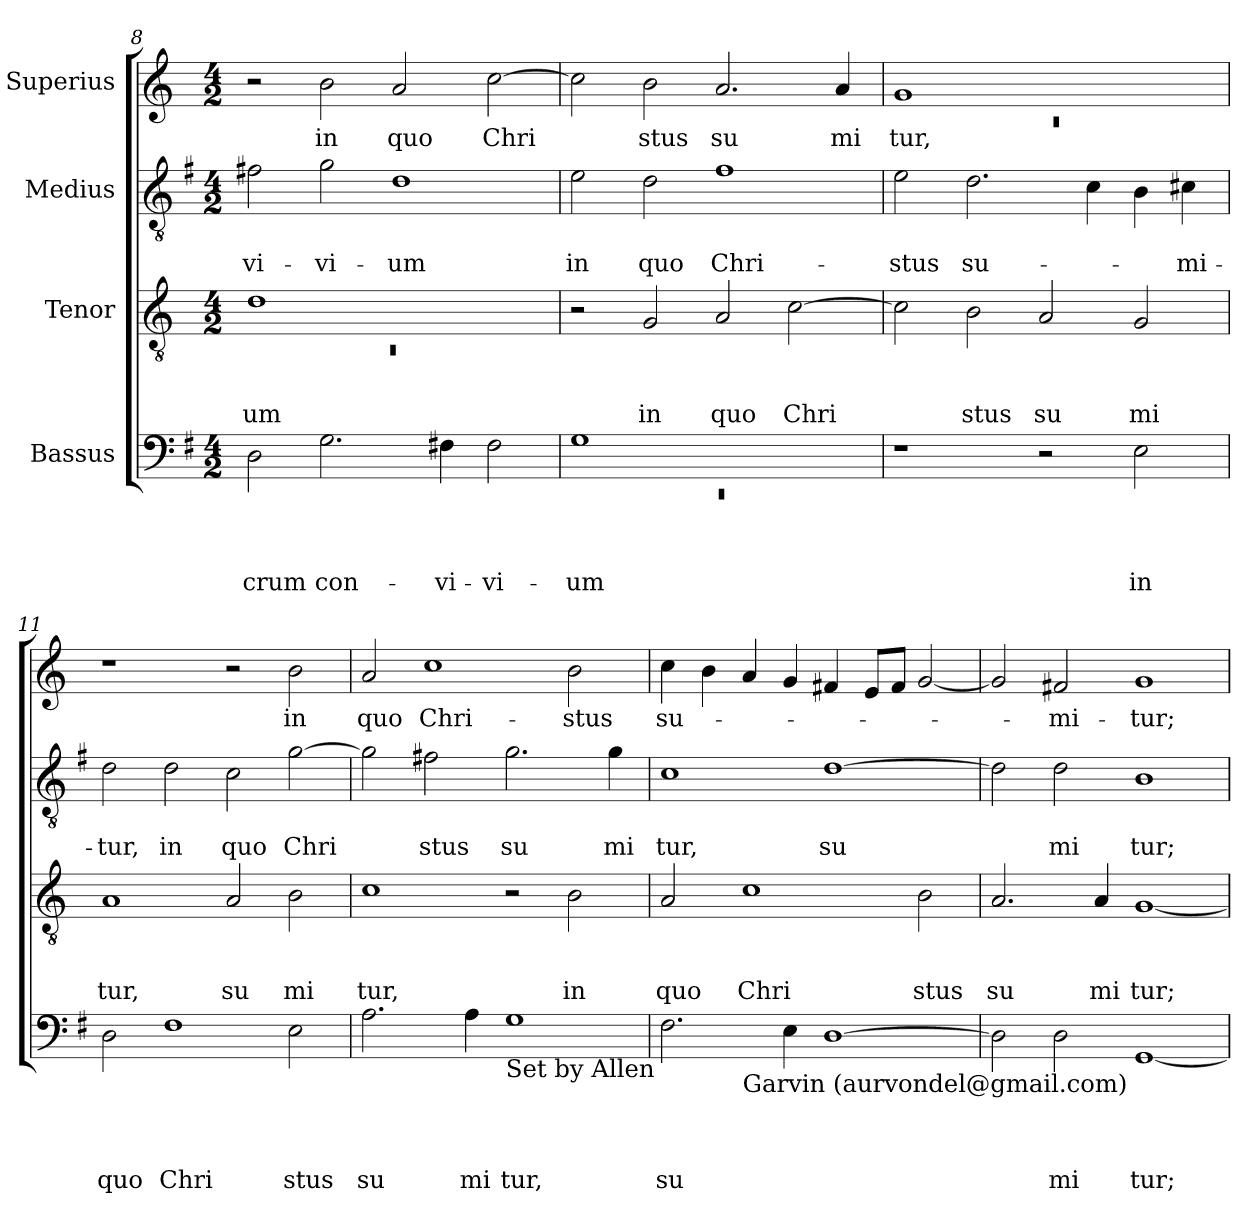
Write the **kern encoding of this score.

**kern	**text	**text	**text	**text	**kern	**text	**text	**text	**kern	**text	**text	**kern	**text
*part4	*part4	*part4	*part4	*part4	*part3	*part3	*part3	*part3	*part2	*part2	*part2	*part1	*part1
*staff4	*staff4	*staff4	*staff4	*staff4	*staff3	*staff3	*staff3	*staff3	*staff2	*staff2	*staff2	*staff1	*staff1
*I"Bassus	*	*	*	*	*I"Tenor	*	*	*	*I"Medius	*	*	*I"Superius	*
*clefF4	*	*	*	*	*clefGv2	*	*	*	*clefGv2	*	*	*clefG2	*
*ITrd-3c-5	*	*	*	*	*	*	*	*	*ITrd-3c-5	*	*	*	*
*k[]	*	*	*	*	*k[]	*	*	*	*k[]	*	*	*k[]	*
*C:	*	*	*	*	*C:	*	*	*	*C:	*	*	*C:	*
*M4/2	*	*	*	*	*M4/2	*	*	*	*M4/2	*	*	*M4/2	*
=8	=8	=8	=8	=8	=8	=8	=8	=8	=8	=8	=8	=8	=8
*	*	*	*	*	*^	*	*	*	*	*	*	*	*
!	!	!	!	!LO:LY:b	!	!LO:N:vis=1	!	!	!LO:LY:b	!	!	!LO:LY:b	!	!
2G\	.	.	.	-crum	1d	0rC	.	.	um	2bn\	.	-vi-	2r	.
!	!	!	!	!LO:LY:b	!	!	!	!	!	!	!	!LO:LY:b	!	!LO:LY:b
2.c\	.	.	.	con-	.	.	.	.	.	2cc\	.	-vi-	2b\	in
!	!	!	!	!	!	!	!	!	!	!	!	!LO:LY:b	!	!LO:LY:b
.	.	.	.	.	1ryy	.	.	.	.	1g	.	-um	2a/	quo
!	!	!	!	!LO:LY:b	!	!	!	!	!	!	!	!	!	!
4Bn\	.	.	.	-vi-	.	.	.	.	.	.	.	.	.	.
!	!	!	!	!LO:LY:b	!	!	!	!	!	!	!	!	!	!LO:LY:b
2B\	.	.	.	-vi-	.	.	.	.	.	.	.	.	[>2cc\	Chri
*	*	*	*	*	*v	*v	*	*	*	*	*	*	*	*
=9	=9	=9	=9	=9	=9	=9	=9	=9	=9	=9	=9	=9	=9
*^	*	*	*	*	*	*	*	*	*	*	*	*	*
!	!LO:N:vis=1	!	!	!	!LO:LY:b	!	!	!	!	!	!	!LO:LY:b	!	!
1c	0rEE	.	.	.	-um	2r	.	.	.	2a\	.	in	2cc\]	.
!	!	!	!	!	!	!	!	!	!LO:LY:b	!	!	!LO:LY:b	!	!LO:LY:b
.	.	.	.	.	.	2G/	.	.	in	2g\	.	quo	2b\	stus
!	!	!	!	!	!	!	!	!	!LO:LY:b	!	!	!LO:LY:b	!	!LO:LY:b
1ryy	.	.	.	.	.	2A/	.	.	quo	1b	.	Chri-	2.a/	su
!	!	!	!	!	!	!	!	!	!LO:LY:b	!	!	!	!	!
.	.	.	.	.	.	[>2c\	.	.	Chri	.	.	.	.	.
!	!	!	!	!	!	!	!	!	!	!	!	!	!	!LO:LY:b
.	.	.	.	.	.	.	.	.	.	.	.	.	4a/	mi
*v	*v	*	*	*	*	*	*	*	*	*	*	*	*	*
=10	=10	=10	=10	=10	=10	=10	=10	=10	=10	=10	=10	=10	=10
*	*	*	*	*	*	*	*	*	*	*	*	*^	*
!	!	!	!	!	!	!	!	!	!	!	!LO:LY:b	!	!LO:N:vis=1	!LO:LY:b
1r	.	.	.	.	2c\]	.	.	.	2a\	.	-stus	1g	0rc	tur,
!	!	!	!	!	!	!	!	!LO:LY:b	!	!	!LO:LY:b	!	!	!
.	.	.	.	.	2B\	.	.	stus	2.g\	.	su-	.	.	.
!	!	!	!	!	!	!	!	!LO:LY:b	!	!	!	!	!	!
2r	.	.	.	.	2A/	.	.	su	.	.	.	1ryy	.	.
.	.	.	.	.	.	.	.	.	4f\	.	.	.	.	.
!	!	!	!	!LO:LY:b	!	!	!	!LO:LY:b	!	!	!	!	!	!
2A\	.	.	.	in	2G/	.	.	mi	4e\	.	.	.	.	.
!	!	!	!	!	!	!	!	!	!	!	!LO:LY:b	!	!	!
.	.	.	.	.	.	.	.	.	4f#X\	.	-mi-	.	.	.
*	*	*	*	*	*	*	*	*	*	*	*	*v	*v	*
!!LO:LB:g=z
=11	=11	=11	=11	=11	=11	=11	=11	=11	=11	=11	=11	=11	=11
!	!	!	!	!LO:LY:b	!	!	!	!LO:LY:b	!	!	!LO:LY:b	!	!
2G\	.	.	.	quo	1A	.	.	tur,	2g\	.	-tur,	1r	.
!	!	!	!	!LO:LY:b	!	!	!	!	!	!	!LO:LY:b	!	!
1B	.	.	.	Chri	.	.	.	.	2g\	.	in	.	.
!	!	!	!	!	!	!	!	!LO:LY:b	!	!	!LO:LY:b	!	!
.	.	.	.	.	2A/	.	.	su	2f\	.	quo	2r	.
!	!	!	!	!LO:LY:b	!	!	!	!LO:LY:b	!	!	!LO:LY:b	!	!LO:LY:b
2A\	.	.	.	stus	2B\	.	.	mi	[>2cc\	.	Chri	2b\	in
=12	=12	=12	=12	=12	=12	=12	=12	=12	=12	=12	=12	=12	=12
!	!	!	!	!LO:LY:b	!	!	!	!LO:LY:b	!	!	!	!	!LO:LY:b
2.d\	.	.	.	su	1c	.	.	tur,	2cc\]	.	.	2a/	quo
!	!	!	!	!	!	!	!	!	!	!	!LO:LY:b	!	!LO:LY:b
.	.	.	.	.	.	.	.	.	2bn\	.	stus	1cc	Chri-
!	!	!	!	!LO:LY:b	!	!	!	!	!	!	!	!	!
4d\	.	.	.	mi	.	.	.	.	.	.	.	.	.
!LO:TX:b:t=Set by Allen	!	!	!	!	!	!	!	!	!	!	!	!	!
!	!	!	!	!LO:LY:b	!	!	!	!	!	!	!LO:LY:b	!	!
1c	.	.	.	tur,	2r	.	.	.	2.cc\	.	su	.	.
!	!	!	!	!	!	!	!	!LO:LY:b	!	!	!	!	!LO:LY:b
.	.	.	.	.	2B\	.	.	in	.	.	.	2b\	-stus
!	!	!	!	!	!	!	!	!	!	!	!LO:LY:b	!	!
.	.	.	.	.	.	.	.	.	4cc\	.	mi	.	.
=13	=13	=13	=13	=13	=13	=13	=13	=13	=13	=13	=13	=13	=13
!	!	!	!	!LO:LY:b	!	!	!	!LO:LY:b	!	!	!LO:LY:b	!	!LO:LY:b
*^	*	*	*	*	*	*	*	*	*	*	*	*	*
2.B\	2ryy	.	.	.	su	2A/	.	.	quo	1f	.	tur,	4cc\	su-
.	.	.	.	.	.	.	.	.	.	.	.	.	4b\	.
!	!LO:TX:b:t=Garvin (aurvondel@gmail.com)	!	!	!	!	!	!	!	!	!	!	!	!	!
!	!	!	!	!	!	!	!	!	!LO:LY:b	!	!	!	!	!
.	1.ryy	.	.	.	.	1c	.	.	Chri	.	.	.	4a/	.
4A\	.	.	.	.	.	.	.	.	.	.	.	.	4g/	.
!	!	!	!	!	!	!	!	!	!	!	!	!LO:LY:b	!	!
[>1G	.	.	.	.	.	.	.	.	.	[>1g	.	su	4f#X/	.
.	.	.	.	.	.	.	.	.	.	.	.	.	8e/L	.
.	.	.	.	.	.	.	.	.	.	.	.	.	8f#/J	.
!	!	!	!	!	!	!	!	!	!LO:LY:b	!	!	!	!	!
.	.	.	.	.	.	2B\	.	.	stus	.	.	.	[<2g/	.
=14	=14	=14	=14	=14	=14	=14	=14	=14	=14	=14	=14	=14	=14	=14
!	!	!	!	!	!	!	!	!	!LO:LY:b	!	!	!	!	!
*v	*v	*	*	*	*	*	*	*	*	*	*	*	*	*
2G\]	.	.	.	.	2.A/	.	.	su	2g\]	.	.	2g/]	.
!	!	!	!	!LO:LY:b	!	!	!	!	!	!	!LO:LY:b	!	!LO:LY:b
2G\	.	.	.	mi	.	.	.	.	2g\	.	mi	2f#X/	-mi-
!	!	!	!	!	!	!	!	!LO:LY:b	!	!	!	!	!
.	.	.	.	.	4A/	.	.	mi	.	.	.	.	.
!	!	!	!	!LO:LY:b	!	!	!	!LO:LY:b	!	!	!LO:LY:b	!	!LO:LY:b
[<1C	.	.	.	tur;	[<1G	.	.	tur;	1e	.	tur;	1g	-tur;
=	=	=	=	=	=	=	=	=	=	=	=	=	=
*-	*-	*-	*-	*-	*-	*-	*-	*-	*-	*-	*-	*-	*-
